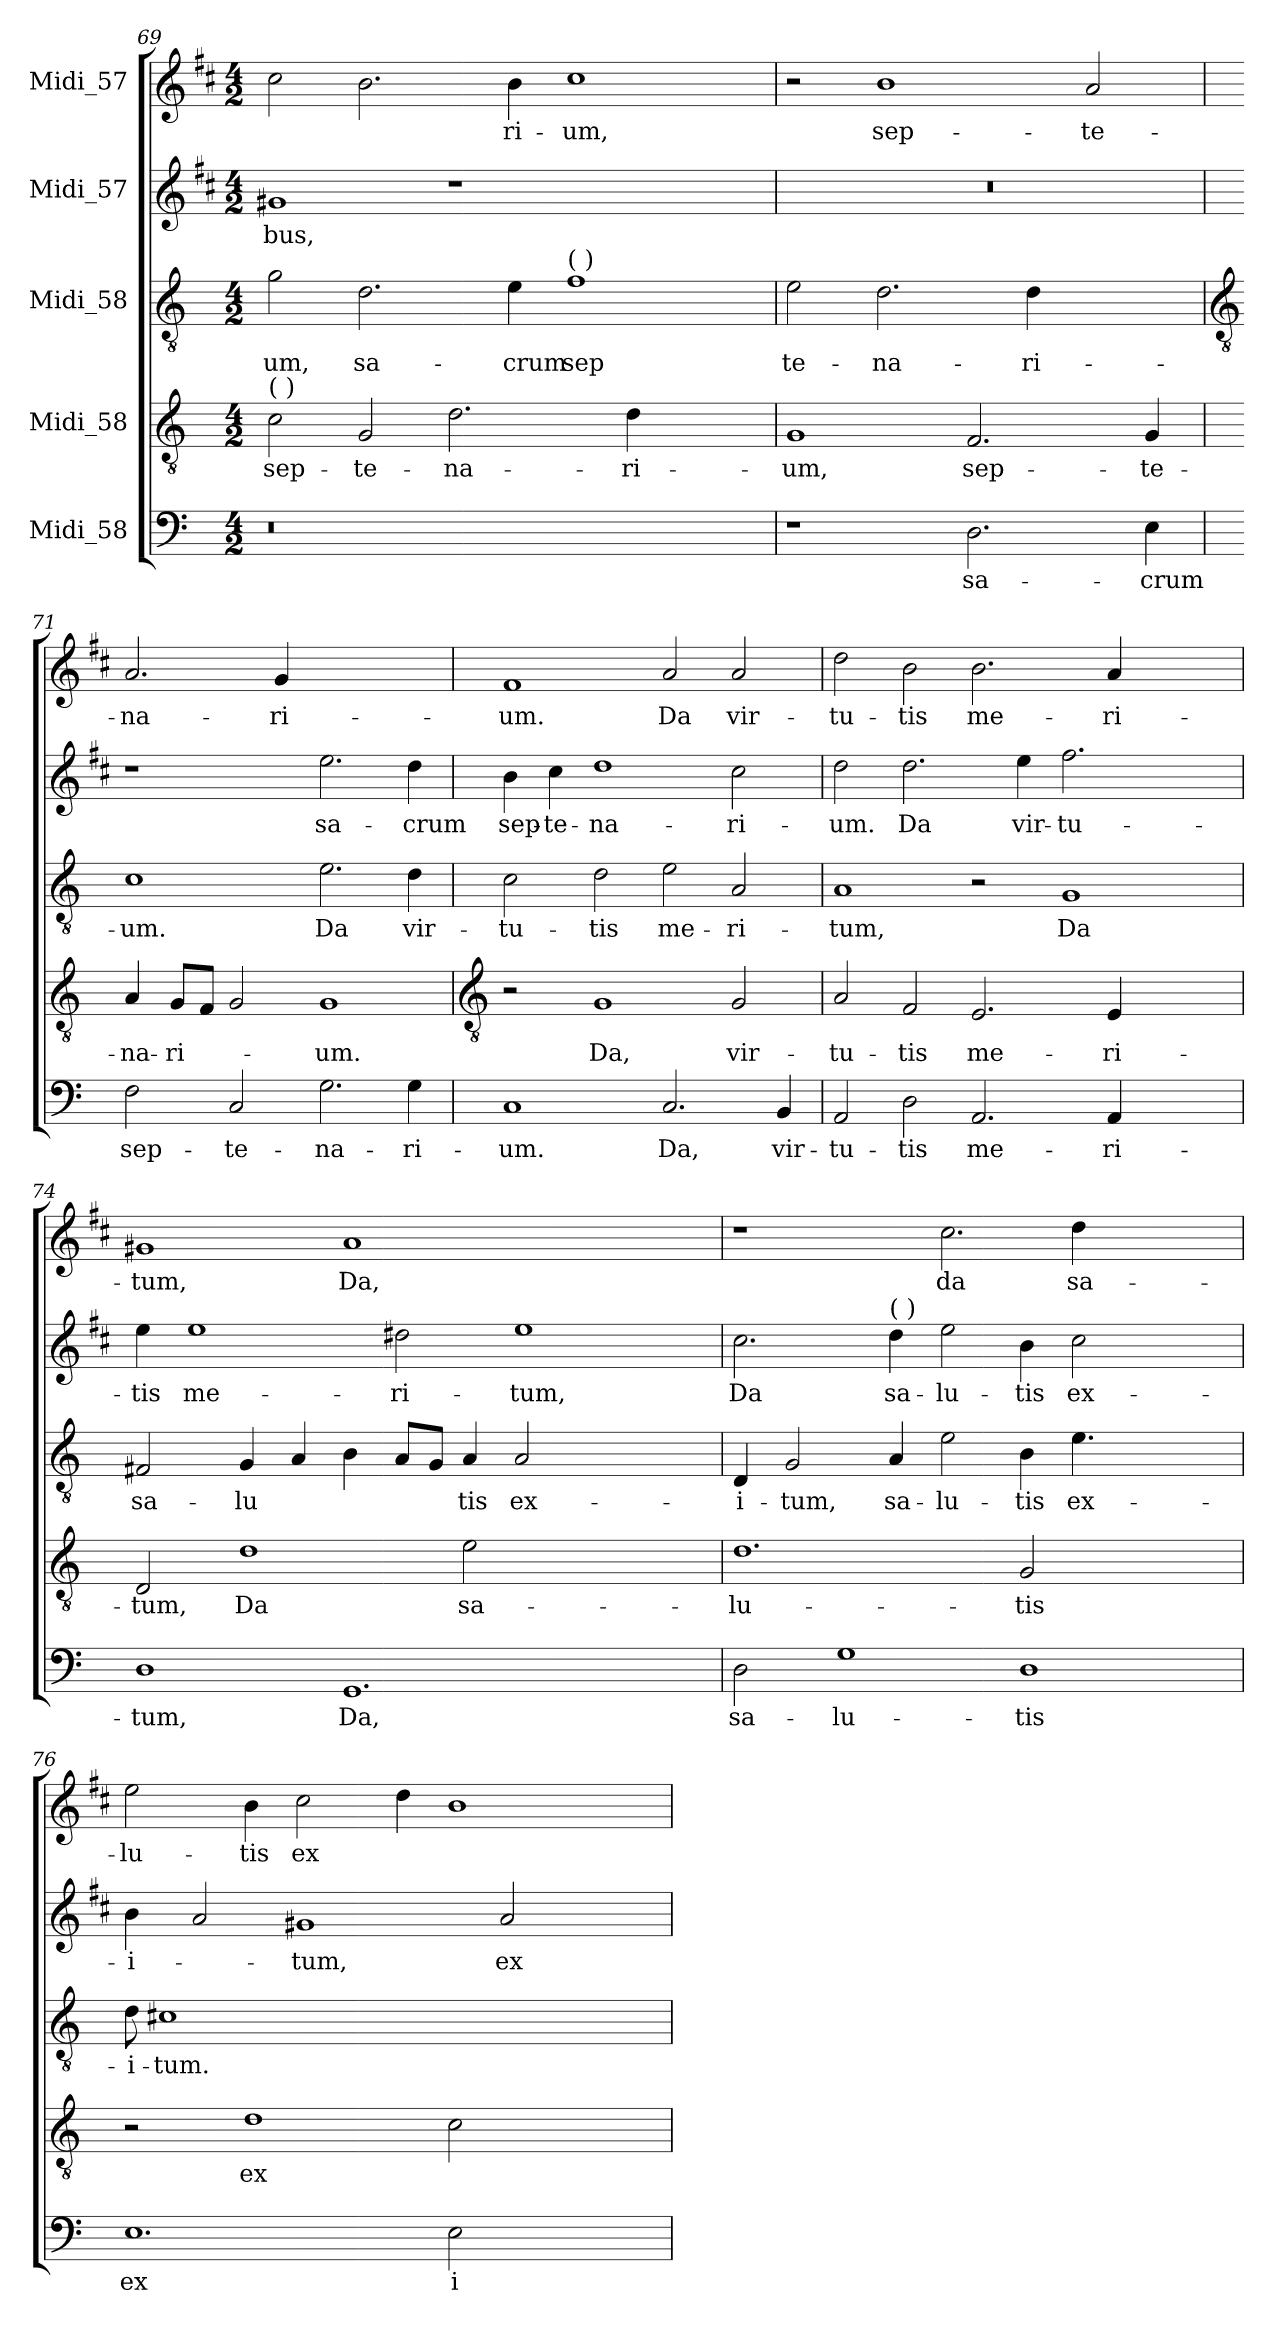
**kern	**text	**kern	**text	**kern	**text	**kern	**text	**kern	**text
*part5	*part5	*part4	*part4	*part3	*part3	*part2	*part2	*part1	*part1
*staff5	*staff5	*staff4	*staff4	*staff3	*staff3	*staff2	*staff2	*staff1	*staff1
*I"Midi_58	*	*I"Midi_58	*	*I"Midi_58	*	*I"Midi_57	*	*I"Midi_57	*
*clefF4	*	*clefGv2	*	*clefGv2	*	*clefG2	*	*clefG2	*
*	*	*	*	*	*	*ITrd1c2	*	*ITrd1c2	*
*k[]	*	*k[]	*	*k[]	*	*k[]	*	*k[]	*
*C:	*	*C:	*	*C:	*	*C:	*	*C:	*
*M4/2	*	*M4/2	*	*M4/2	*	*M4/2	*	*M4/2	*
=69	=69	=69	=69	=69	=69	=69	=69	=69	=69
!	!	!LO:TX:a:t=(  )	!	!	!	!	!	!	!
!	!	!	!LO:LY:b	!	!LO:LY:b	!	!LO:LY:b	!	!
0r	.	2c	sep-	2g	-um,	1f#X	-bus,	2b	.
!	!	!	!LO:LY:b	!	!LO:LY:b	!	!	!	!
.	.	2G	-te-	2.d	sa-	.	.	2.a	.
!	!	!	!LO:LY:b	!	!	!	!	!	!
.	.	2.d	-na-	.	.	1r	.	.	.
!	!	!	!	!	!LO:LY:b	!	!	!	!LO:LY:b
.	.	.	.	4e	-crum	.	.	4a	ri-
!	!	!	!	!LO:TX:a:t=(  )	!	!	!	!	!
!	!	!	!	!	!LO:LY:b	!	!	!	!LO:LY:b
.	.	.	.	1f	sep	.	.	1b	-um,
!	!	!	!LO:LY:b	!	!	!	!	!	!
.	.	4d	-ri-	.	.	.	.	.	.
2ryy	.	2ryy	.	.	.	2ryy	.	.	.
=70	=70	=70	=70	=70	=70	=70	=70	=70	=70
!	!	!	!LO:LY:b	!	!LO:LY:b	!	!	!	!
1r	.	1G	-um,	2e	te-	0r	.	2r	.
!	!	!	!	!	!LO:LY:b	!	!	!	!LO:LY:b
.	.	.	.	2.d	-na-	.	.	1a	sep-
!	!LO:LY:b	!	!LO:LY:b	!	!	!	!	!	!
2.D	sa-	2.F	sep-	.	.	.	.	.	.
!	!	!	!	!	!LO:LY:b	!	!	!	!
.	.	.	.	4d	-ri-	.	.	.	.
!	!	!	!	!	!	!	!	!	!LO:LY:b
.	.	.	.	2ryy	.	.	.	2g	-te-
!	!LO:LY:b	!	!LO:LY:b	!	!	!	!	!	!
4E	-crum	4G	-te-	.	.	.	.	.	.
!!LO:LB:g=z
=71	=71	=71	=71	=71	=71	=71	=71	=71	=71
*	*	*	*	*clefGv2	*	*	*	*	*
!	!LO:LY:b	!	!LO:LY:b	!	!LO:LY:b	!	!	!	!LO:LY:b
2F	sep-	4A	-na-	1c	-um.	1r	.	2.g	-na-
!	!	!	!LO:LY:b	!	!	!	!	!	!
.	.	8GL	-ri-	.	.	.	.	.	.
.	.	8FJ	.	.	.	.	.	.	.
!	!LO:LY:b	!	!	!	!	!	!	!	!
2C	-te-	2G	.	.	.	.	.	.	.
!	!	!	!	!	!	!	!	!	!LO:LY:b
.	.	.	.	.	.	.	.	4f	-ri-
!	!LO:LY:b	!	!LO:LY:b	!	!LO:LY:b	!	!LO:LY:b	!	!
2.G	-na-	1G	-um.	2.e	Da	2.dd	sa-	1ryy	.
!	!LO:LY:b	!	!	!	!LO:LY:b	!	!LO:LY:b	!	!
4G	-ri-	.	.	4d	vir-	4cc	-crum	.	.
!!LO:LB:g=z
=72	=72	=72	=72	=72	=72	=72	=72	=72	=72
*	*	*clefGv2	*	*	*	*	*	*	*
!	!LO:LY:b	!	!	!	!LO:LY:b	!	!LO:LY:b	!	!LO:LY:b
1C	-um.	2r	.	2c	-tu-	4a	sep-	1e	-um.
!	!	!	!	!	!	!	!LO:LY:b	!	!
.	.	.	.	.	.	4b	-te-	.	.
!	!	!	!LO:LY:b	!	!LO:LY:b	!	!LO:LY:b	!	!
.	.	1G	Da,	2d	-tis	1cc	-na-	.	.
!	!LO:LY:b	!	!	!	!LO:LY:b	!	!	!	!LO:LY:b
2.C	Da,	.	.	2e	me-	.	.	2g	Da
!	!	!	!LO:LY:b	!	!LO:LY:b	!	!LO:LY:b	!	!LO:LY:b
.	.	2G	vir-	2A	-ri-	2b	-ri-	2g	vir-
!	!LO:LY:b	!	!	!	!	!	!	!	!
4BB	vir-	.	.	.	.	.	.	.	.
!!LO:LB:g=z
=73	=73	=73	=73	=73	=73	=73	=73	=73	=73
!	!LO:LY:b	!	!LO:LY:b	!	!LO:LY:b	!	!LO:LY:b	!	!LO:LY:b
2AA	-tu-	2A	-tu-	1A	-tum,	2cc	-um.	2cc	-tu-
!	!LO:LY:b	!	!LO:LY:b	!	!	!	!LO:LY:b	!	!LO:LY:b
2D	-tis	2F	-tis	.	.	2.cc	Da	2a	-tis
!	!LO:LY:b	!	!LO:LY:b	!	!	!	!	!	!LO:LY:b
2.AA	me-	2.E	me-	2r	.	.	.	2.a	me-
!	!	!	!	!	!	!	!LO:LY:b	!	!
.	.	.	.	.	.	4dd	vir-	.	.
!	!	!	!	!	!LO:LY:b	!	!LO:LY:b	!	!
.	.	.	.	1G	Da	2.ee	-tu-	.	.
!	!LO:LY:b	!	!LO:LY:b	!	!	!	!	!	!LO:LY:b
4AA	-ri-	4E	-ri-	.	.	.	.	4g	-ri-
2ryy	.	2ryy	.	.	.	.	.	2ryy	.
.	.	.	.	.	.	4ryy	.	.	.
=74	=74	=74	=74	=74	=74	=74	=74	=74	=74
!	!LO:LY:b	!	!LO:LY:b	!	!LO:LY:b	!	!LO:LY:b	!	!LO:LY:b
1D	-tum,	2D	-tum,	2F#X	sa-	4dd	-tis	1f#X	-tum,
!	!	!	!	!	!	!	!LO:LY:b	!	!
.	.	.	.	.	.	1dd	me-	.	.
!	!	!	!LO:LY:b	!	!LO:LY:b	!	!	!	!
.	.	1d	Da	4G	-lu	.	.	.	.
.	.	.	.	4A	.	.	.	.	.
!	!LO:LY:b	!	!	!	!	!	!	!	!LO:LY:b
1.GG	Da,	.	.	4B	.	.	.	1g	Da,
!	!	!	!	!	!	!	!LO:LY:b	!	!
.	.	.	.	8AL	.	2cc#X	-ri-	.	.
.	.	.	.	8GJ	.	.	.	.	.
!	!	!	!LO:LY:b	!	!LO:LY:b	!	!	!	!
.	.	2e	sa-	4A	tis	.	.	.	.
!	!	!	!	!	!LO:LY:b	!	!LO:LY:b	!	!
.	.	.	.	2A	ex-	1dd	-tum,	.	.
.	.	2.ryy	.	.	.	.	.	2.ryy	.
.	.	.	.	2ryy	.	.	.	.	.
4ryy	.	.	.	.	.	.	.	.	.
=75	=75	=75	=75	=75	=75	=75	=75	=75	=75
!	!LO:LY:b	!	!LO:LY:b	!	!LO:LY:b	!	!LO:LY:b	!	!
2D	sa-	1.d	-lu-	4D	-i-	2.b	Da	1r	.
!	!	!	!	!	!LO:LY:b	!	!	!	!
.	.	.	.	2G	-tum,	.	.	.	.
!	!LO:LY:b	!	!	!	!	!	!	!	!
1G	-lu-	.	.	.	.	.	.	.	.
!	!	!	!	!	!	!LO:TX:a:t=(  )	!	!	!
!	!	!	!	!	!LO:LY:b	!	!LO:LY:b	!	!
.	.	.	.	4A	sa-	4cc	sa-	.	.
!	!	!	!	!	!LO:LY:b	!	!LO:LY:b	!	!LO:LY:b
.	.	.	.	2e	-lu-	2dd	-lu-	2.b	da
!	!LO:LY:b	!	!LO:LY:b	!	!LO:LY:b	!	!LO:LY:b	!	!
1D	-tis	2G	-tis	4B	-tis	4a	-tis	.	.
!	!	!	!	!	!LO:LY:b	!	!LO:LY:b	!	!LO:LY:b
.	.	.	.	4.e	ex-	2b	ex-	4cc	sa-
.	.	2ryy	.	.	.	.	.	2ryy	.
.	.	.	.	4.ryy	.	.	.	.	.
.	.	.	.	.	.	4ryy	.	.	.
=76	=76	=76	=76	=76	=76	=76	=76	=76	=76
!	!LO:LY:b	!	!	!	!LO:LY:b	!	!LO:LY:b	!	!LO:LY:b
1.E	ex	2r	.	8d	-i-	4a	-i-	2dd	-lu-
!	!	!	!	!	!LO:LY:b	!	!	!	!
.	.	.	.	1c#X	-tum.	.	.	.	.
.	.	.	.	.	.	2g	.	.	.
!	!	!	!LO:LY:b	!	!	!	!	!	!LO:LY:b
.	.	1d	ex	.	.	.	.	4a	-tis
!	!	!	!	!	!	!	!LO:LY:b	!	!LO:LY:b
.	.	.	.	.	.	1f#X	-tum,	2b	ex
.	.	.	.	1ryy	.	.	.	.	.
.	.	.	.	.	.	.	.	4cc	.
!	!LO:LY:b	!	!	!	!	!	!	!	!
2E	i-	2c	.	.	.	.	.	1a	.
!	!	!	!	!	!	!	!LO:LY:b	!	!
.	.	.	.	.	.	2g	ex-	.	.
2ryy	.	2ryy	.	.	.	.	.	.	.
.	.	.	.	4.ryy	.	.	.	.	.
.	.	.	.	.	.	4ryy	.	.	.
=	=	=	=	=	=	=	=	=	=
*-	*-	*-	*-	*-	*-	*-	*-	*-	*-
